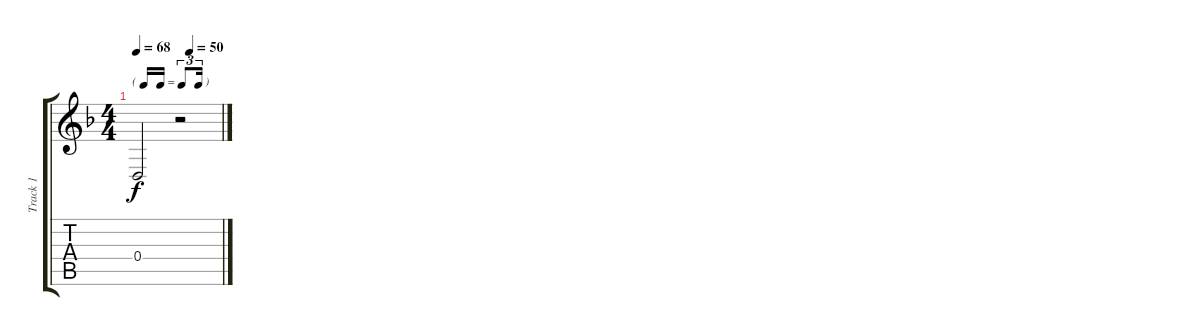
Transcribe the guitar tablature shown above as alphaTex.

\track ("Track 1" "Track 1") {instrument tenorsax}
\staff {score tabs}
\tuning (E4 B3 G3 D3 A2 E2) {hide}
\ts (4 4)
\tf triplet16th
\tempo 68
\tempo (50 0.625)
\clef g2
\ks f
0.4.2{dy f} r.2
